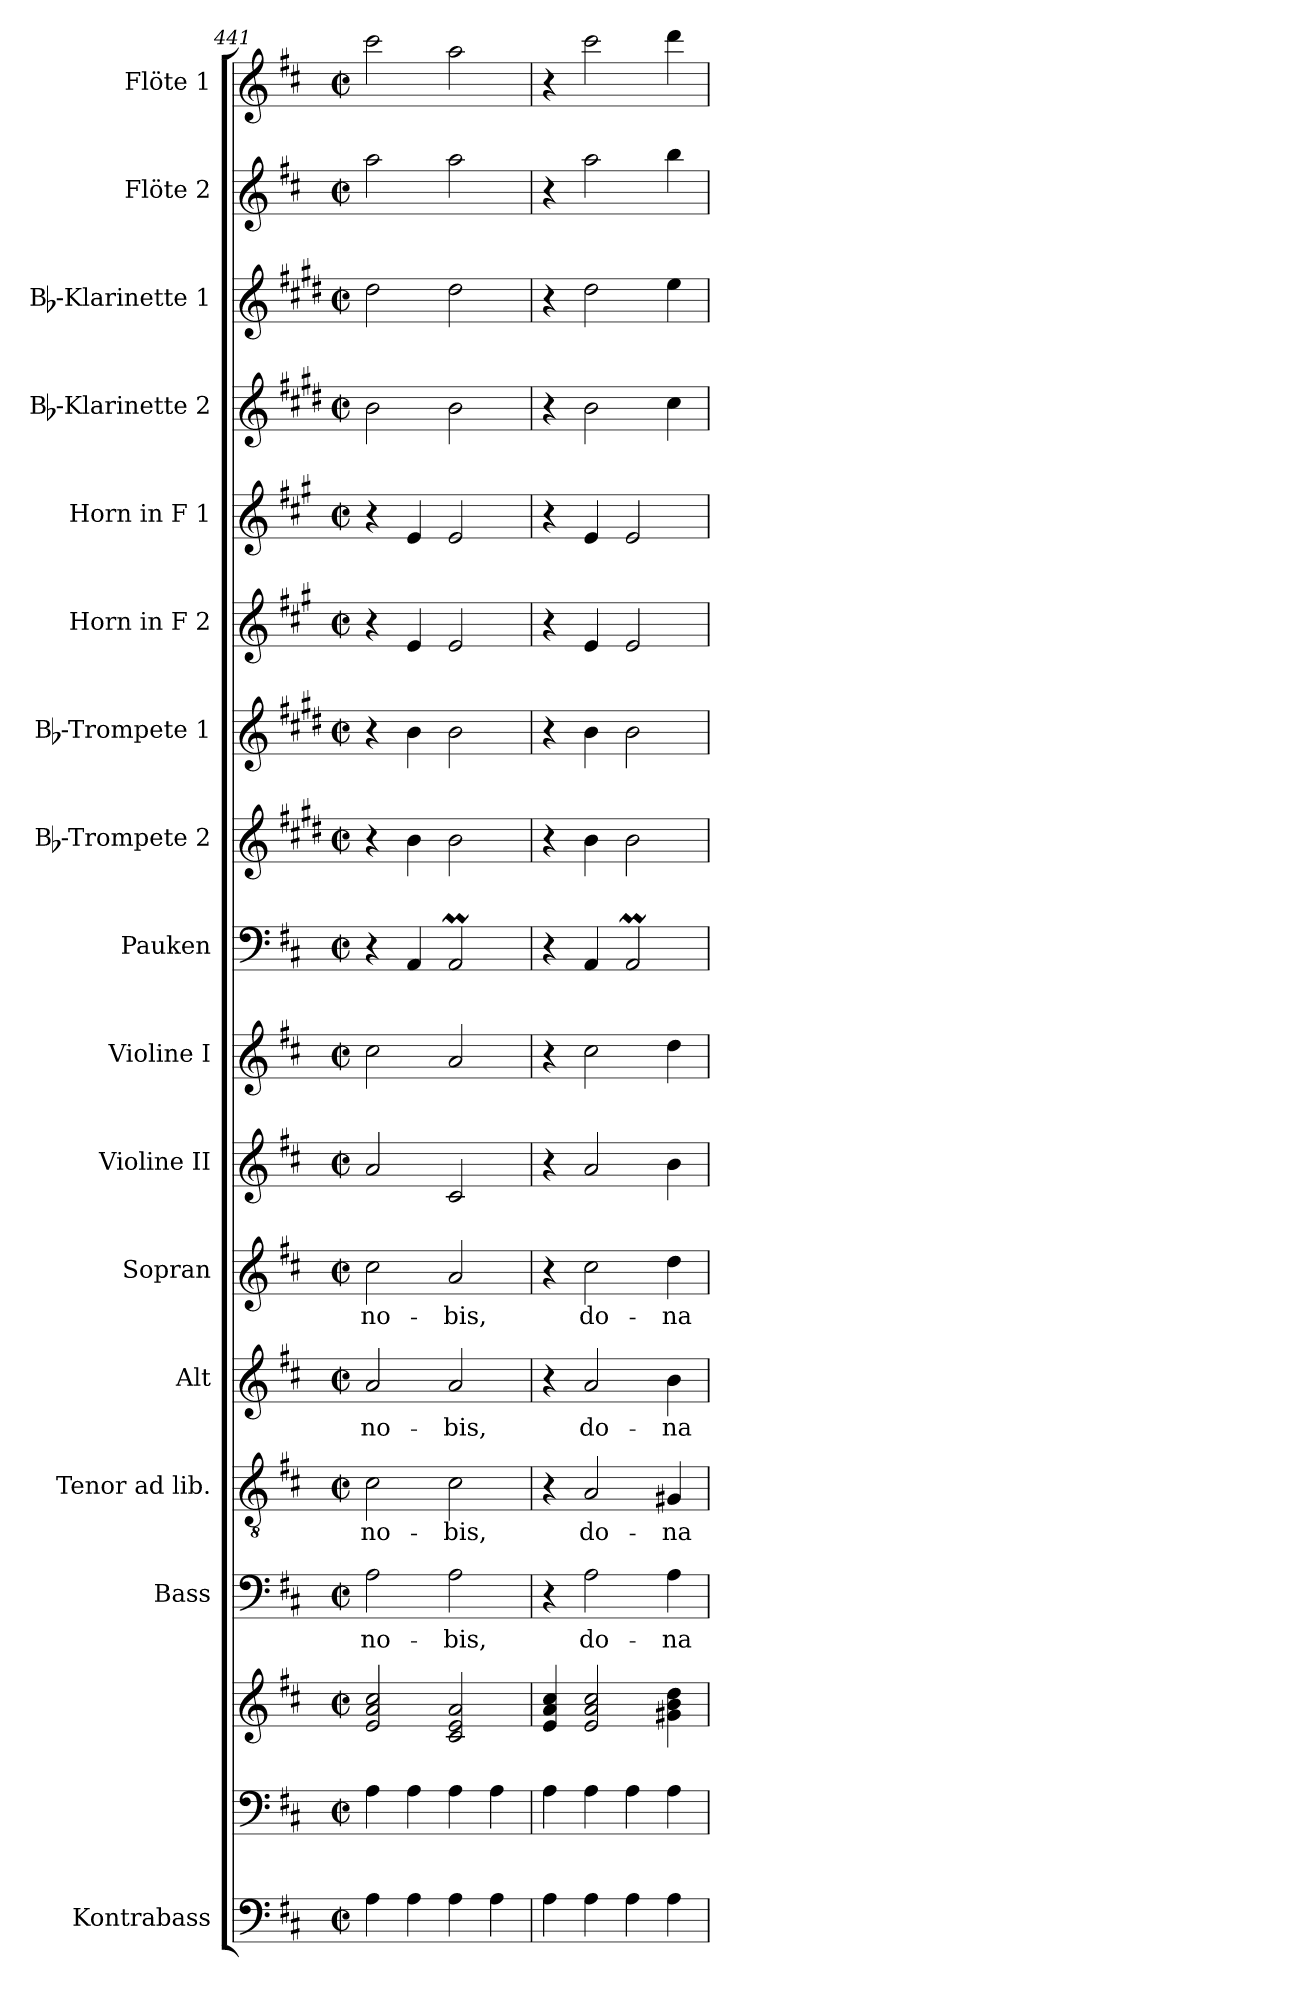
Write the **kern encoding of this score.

**kern	**kern	**kern	**kern	**text	**kern	**text	**kern	**text	**kern	**text	**kern	**kern	**kern	**kern	**kern	**kern	**kern	**kern	**kern	**kern	**kern
*part17	*part16	*part16	*part15	*part15	*part14	*part14	*part13	*part13	*part12	*part12	*part11	*part10	*part9	*part8	*part7	*part6	*part5	*part4	*part3	*part2	*part1
*staff18	*staff17	*staff16	*staff15	*staff15	*staff14	*staff14	*staff13	*staff13	*staff12	*staff12	*staff11	*staff10	*staff9	*staff8	*staff7	*staff6	*staff5	*staff4	*staff3	*staff2	*staff1
*I"Kontrabass	*	*	*I"Bass	*	*I"Tenor ad lib.	*	*I"Alt	*	*I"Sopran	*	*I"Violine II	*I"Violine I	*I"Pauken	*I"Bb-Trompete 2	*I"Bb-Trompete 1	*I"Horn in F 2	*I"Horn in F 1	*I"Bb-Klarinette 2	*I"Bb-Klarinette 1	*I"Flöte 2	*I"Flöte 1
*I'Kb.	*	*	*I'B.	*	*I'T.	*	*I'A.	*	*I'S.	*	*I'Vl. II	*I'Vl. I	*I'Pk.	*I'Bb Trp. 2	*I'Bb Trp. 1	*	*	*I'Bb Kl. 2	*I'Bb Kl. 1	*I'Fl. 2	*I'Fl. 1
*clefF4	*clefF4	*clefG2	*clefF4	*	*clefGv2	*	*clefG2	*	*clefG2	*	*clefG2	*clefG2	*clefF4	*clefG2	*clefG2	*clefG2	*clefG2	*clefG2	*clefG2	*clefG2	*clefG2
*ITrd7c12	*	*	*	*	*	*	*	*	*	*	*	*	*	*ITrd1c2	*ITrd1c2	*ITrd4c7	*ITrd4c7	*ITrd1c2	*ITrd1c2	*	*
*k[f#c#]	*k[f#c#]	*k[f#c#]	*k[f#c#]	*	*k[f#c#]	*	*k[f#c#]	*	*k[f#c#]	*	*k[f#c#]	*k[f#c#]	*k[f#c#]	*k[f#c#]	*k[f#c#]	*k[f#c#]	*k[f#c#]	*k[f#c#]	*k[f#c#]	*k[f#c#]	*k[f#c#]
*D:	*D:	*D:	*D:	*	*D:	*	*D:	*	*D:	*	*D:	*D:	*D:	*D:	*D:	*D:	*D:	*D:	*D:	*D:	*D:
*M2/2	*M2/2	*M2/2	*M2/2	*	*M2/2	*	*M2/2	*	*M2/2	*	*M2/2	*M2/2	*M2/2	*M2/2	*M2/2	*M2/2	*M2/2	*M2/2	*M2/2	*M2/2	*M2/2
*met(c|)	*met(c|)	*met(c|)	*met(c|)	*	*met(c|)	*	*met(c|)	*	*met(c|)	*	*met(c|)	*met(c|)	*met(c|)	*met(c|)	*met(c|)	*met(c|)	*met(c|)	*met(c|)	*met(c|)	*met(c|)	*met(c|)
=441	=441	=441	=441	=441	=441	=441	=441	=441	=441	=441	=441	=441	=441	=441	=441	=441	=441	=441	=441	=441	=441
!	!	!	!	!LO:LY:b	!	!LO:LY:b	!	!LO:LY:b	!	!LO:LY:b	!	!	!	!	!	!	!	!	!	!	!
4AA\	4A\	2e/ 2a/ 2cc#/	2A\	no-	2c#\	no-	2a/	no-	2cc#\	no-	2a/	2cc#\	4r	4r	4r	4r	4r	2a\	2cc#\	2aa\	2ccc#\
4AA\	4A\	.	.	.	.	.	.	.	.	.	.	.	4AA/	4a\	4a\	4A/	4A/	.	.	.	.
!	!	!	!	!LO:LY:b	!	!LO:LY:b	!	!LO:LY:b	!	!LO:LY:b	!	!	!	!	!	!	!	!	!	!	!
4AA\	4A\	2c#/ 2e/ 2a/	2A\	-bis,	2c#\	-bis,	2a/	-bis,	2a/	-bis,	2c#/	2a/	2AAM/	2a\	2a\	2A/	2A/	2a\	2cc#\	2aa\	2aa\
4AA\	4A\	.	.	.	.	.	.	.	.	.	.	.	.	.	.	.	.	.	.	.	.
=442	=442	=442	=442	=442	=442	=442	=442	=442	=442	=442	=442	=442	=442	=442	=442	=442	=442	=442	=442	=442	=442
4AA\	4A\	4e/ 4a/ 4cc#/	4r	.	4r	.	4r	.	4r	.	4r	4r	4r	4r	4r	4r	4r	4r	4r	4r	4r
!	!	!	!	!LO:LY:b	!	!LO:LY:b	!	!LO:LY:b	!	!LO:LY:b	!	!	!	!	!	!	!	!	!	!	!
4AA\	4A\	2e/ 2a/ 2cc#/	2A\	do-	2A/	do-	2a/	do-	2cc#\	do-	2a/	2cc#\	4AA/	4a\	4a\	4A/	4A/	2a\	2cc#\	2aa\	2ccc#\
4AA\	4A\	.	.	.	.	.	.	.	.	.	.	.	2AAM/	2a\	2a\	2A/	2A/	.	.	.	.
!	!	!	!	!LO:LY:b	!	!LO:LY:b	!	!LO:LY:b	!	!LO:LY:b	!	!	!	!	!	!	!	!	!	!	!
4AA\	4A\	4g#X\ 4b\ 4dd\	4A\	-na	4G#X/	-na	4b\	-na	4dd\	-na	4b\	4dd\	.	.	.	.	.	4b\	4dd\	4bb\	4ddd\
=	=	=	=	=	=	=	=	=	=	=	=	=	=	=	=	=	=	=	=	=	=
*-	*-	*-	*-	*-	*-	*-	*-	*-	*-	*-	*-	*-	*-	*-	*-	*-	*-	*-	*-	*-	*-
